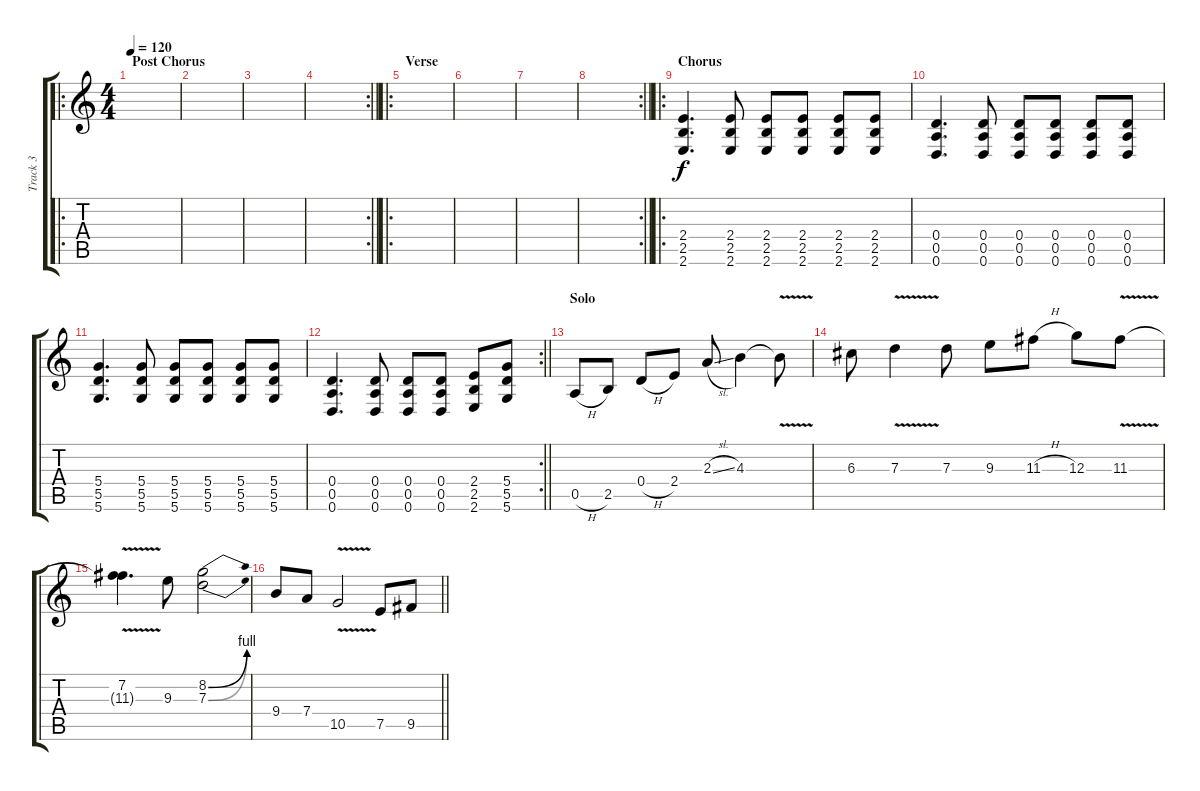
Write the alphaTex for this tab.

\track ("Track 3" "Track 3") {instrument distortionguitar}
\staff {score tabs}
\tuning (E4 B3 G3 D3 A2 D2) {hide}
\ro
\ts (4 4)
\section ("" "Post Chorus")
\tempo 120
\clef g2
\ks c
|
|
|
\rc 2
\barLineRight lightlight
|
\ro
\section ("" "Verse")
|
|
|
\rc 2
\barLineRight lightlight
|
\ro
\section ("" "Chorus")
(2.4 2.5 2.6).4{d} (2.4 2.5 2.6).8 (2.4 2.5 2.6).8 (2.4 2.5 2.6).8 (2.4 2.5 2.6).8 (2.4 2.5 2.6).8 |
(0.4 0.5 0.6).4{d} (0.4 0.5 0.6).8 (0.4 0.5 0.6).8 (0.4 0.5 0.6).8 (0.4 0.5 0.6).8 (0.4 0.5 0.6).8 |
(5.4 5.5 5.6).4{d} (5.4 5.5 5.6).8 (5.4 5.5 5.6).8 (5.4 5.5 5.6).8 (5.4 5.5 5.6).8 (5.4 5.5 5.6).8 |
\rc 2
\barLineRight lightlight
(0.4 0.5 0.6).4{d} (0.4 0.5 0.6).8 (0.4 0.5 0.6).8 (0.4 0.5 0.6).8 (2.4 2.5 2.6).8 (5.4 5.5 5.6).8 |
\section ("" "Solo")
0.5{h}.8 2.5.8 0.4{h}.8 2.4.8 2.3{sl}.8 4.3.4 4.3{v t}.8 |
6.3.8 7.3{v}.4 7.3.8 9.3.8 11.3{h}.8 12.3.8 11.3{v}.8 |
(7.2 11.3{t}).4{d} 9.3.8 (8.2{be (bend 0 0 60 4)} 7.3{be (bend 0 0 60 4)}).2 |
\barLineRight lightlight
9.4.8 7.4.8 10.5{v}.2 7.5.8 9.5.8
